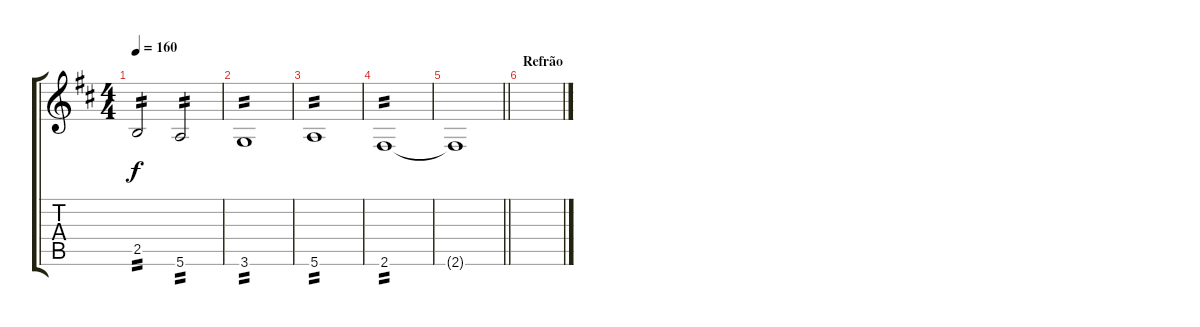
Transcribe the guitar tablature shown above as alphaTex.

\track "" {instrument distortionguitar}
\staff {score tabs}
\tuning (E4 B3 G3 D3 A2 E2) {hide}
\ts (4 4)
\tempo 160
\clef g2
\ks d
2.5.2{tp 2 dy f} 5.6.2{tp 2} |
3.6.1{tp 2} |
5.6.1{tp 2} |
2.6.1{tp 2} |
\barLineRight lightlight
2.6{t}.1 |
\section ("" "Refrão")
